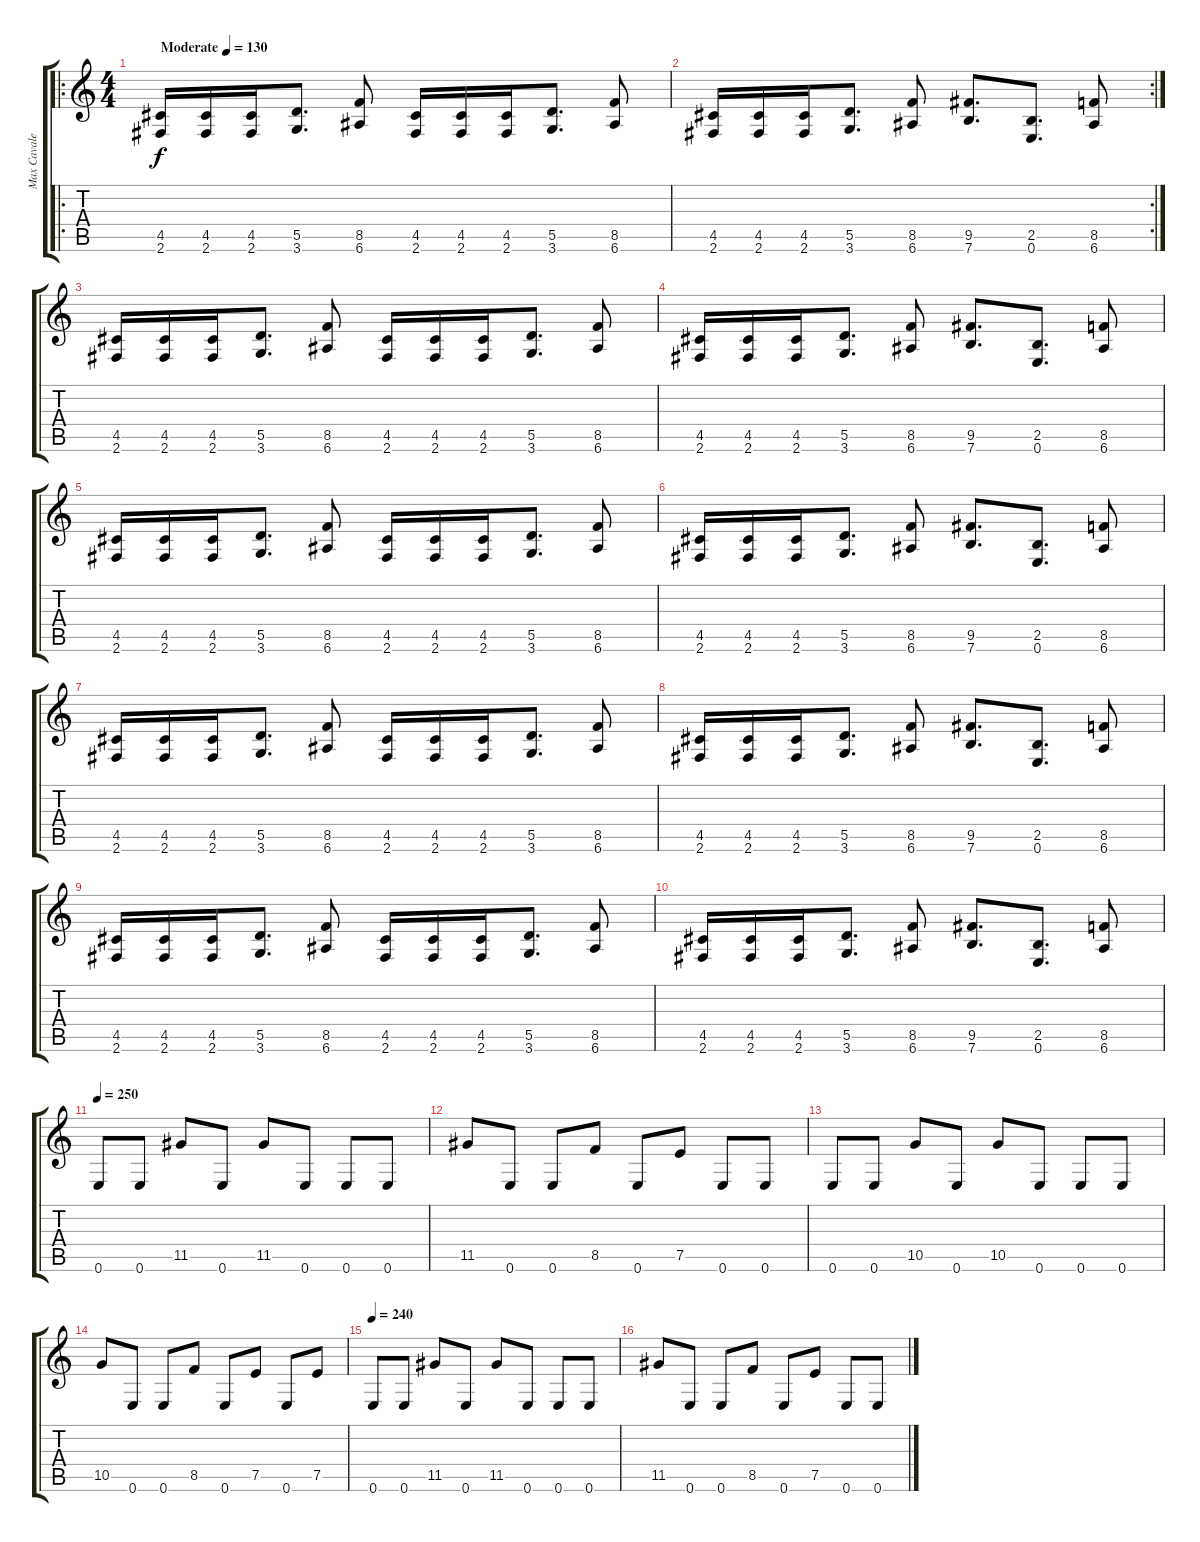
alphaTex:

\track ("Max Cavalera" "Max Cavale") {instrument distortionguitar}
\staff {score tabs}
\tuning (E4 B3 G3 D3 A2 E2) {hide}
\ro
\ts (4 4)
\tempo (130 "Moderate")
\clef g2
\ks c
(4.5 2.6).16{dy f instrument distortionguitar} (4.5 2.6).16 (4.5 2.6).16 (5.5 3.6).8{d} (8.5 6.6).8 (4.5 2.6).16 (4.5 2.6).16 (4.5 2.6).16 (5.5 3.6).8{d} (8.5 6.6).8 |
\rc 2
(4.5 2.6).16 (4.5 2.6).16 (4.5 2.6).16 (5.5 3.6).8{d} (8.5 6.6).8 (9.5 7.6).8{d} (2.5 0.6).8{d} (8.5 6.6).8 |
(4.5 2.6).16 (4.5 2.6).16 (4.5 2.6).16 (5.5 3.6).8{d} (8.5 6.6).8 (4.5 2.6).16 (4.5 2.6).16 (4.5 2.6).16 (5.5 3.6).8{d} (8.5 6.6).8 |
(4.5 2.6).16 (4.5 2.6).16 (4.5 2.6).16 (5.5 3.6).8{d} (8.5 6.6).8 (9.5 7.6).8{d} (2.5 0.6).8{d} (8.5 6.6).8 |
(4.5 2.6).16 (4.5 2.6).16 (4.5 2.6).16 (5.5 3.6).8{d} (8.5 6.6).8 (4.5 2.6).16 (4.5 2.6).16 (4.5 2.6).16 (5.5 3.6).8{d} (8.5 6.6).8 |
(4.5 2.6).16 (4.5 2.6).16 (4.5 2.6).16 (5.5 3.6).8{d} (8.5 6.6).8 (9.5 7.6).8{d} (2.5 0.6).8{d} (8.5 6.6).8 |
(4.5 2.6).16 (4.5 2.6).16 (4.5 2.6).16 (5.5 3.6).8{d} (8.5 6.6).8 (4.5 2.6).16 (4.5 2.6).16 (4.5 2.6).16 (5.5 3.6).8{d} (8.5 6.6).8 |
(4.5 2.6).16 (4.5 2.6).16 (4.5 2.6).16 (5.5 3.6).8{d} (8.5 6.6).8 (9.5 7.6).8{d} (2.5 0.6).8{d} (8.5 6.6).8 |
(4.5 2.6).16 (4.5 2.6).16 (4.5 2.6).16 (5.5 3.6).8{d} (8.5 6.6).8 (4.5 2.6).16 (4.5 2.6).16 (4.5 2.6).16 (5.5 3.6).8{d} (8.5 6.6).8 |
(4.5 2.6).16 (4.5 2.6).16 (4.5 2.6).16 (5.5 3.6).8{d} (8.5 6.6).8 (9.5 7.6).8{d} (2.5 0.6).8{d} (8.5 6.6).8 |
\tempo 250
0.6.8 0.6.8 11.5.8 0.6.8 11.5.8 0.6.8 0.6.8 0.6.8 |
11.5.8 0.6.8 0.6.8 8.5.8 0.6.8 7.5.8 0.6.8 0.6.8 |
0.6.8 0.6.8 10.5.8 0.6.8 10.5.8 0.6.8 0.6.8 0.6.8 |
10.5.8 0.6.8 0.6.8 8.5.8 0.6.8 7.5.8 0.6.8 7.5.8 |
\tempo 240
0.6.8 0.6.8 11.5.8 0.6.8 11.5.8 0.6.8 0.6.8 0.6.8 |
11.5.8 0.6.8 0.6.8 8.5.8 0.6.8 7.5.8 0.6.8 0.6.8
